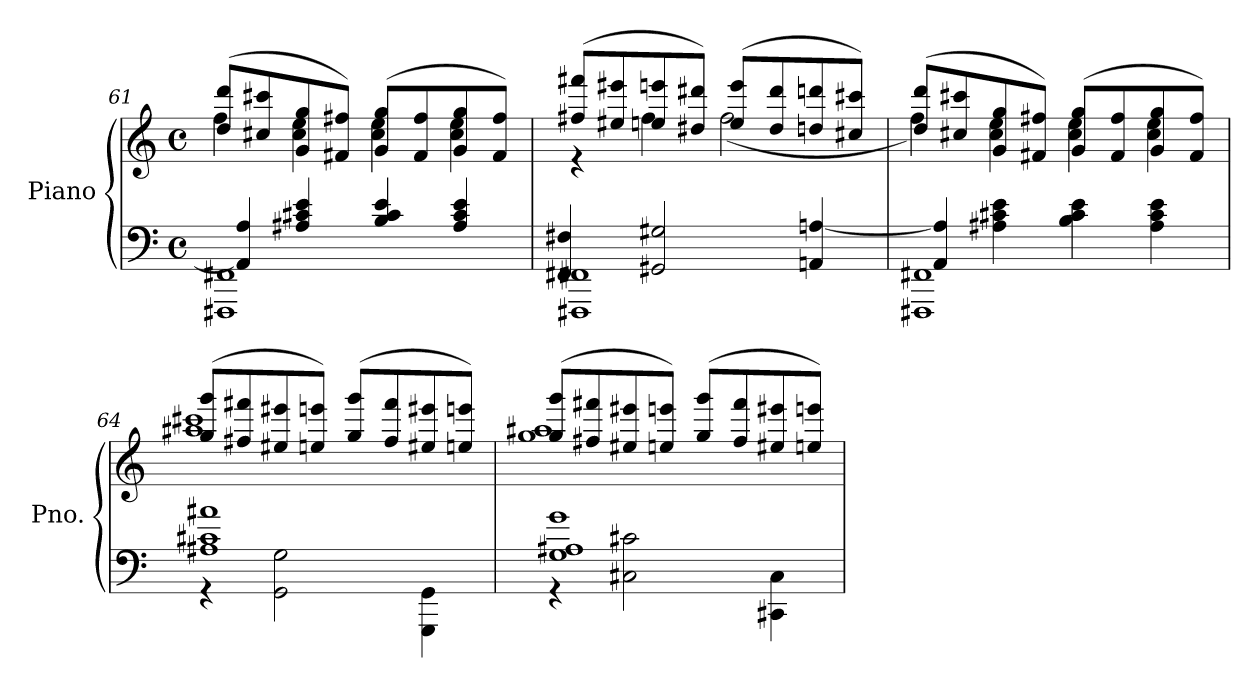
**kern	**kern
*part1	*part1
*staff2	*staff1
*I"Piano	*
*I'Pno.	*
*clefF4	*clefG2
*k[]	*k[]
*M4/4	*M4/4
*met(c)	*met(c)
=61	=61
*^	*^
1FFF#X 1FF#X	4AA/] 4A/	(>8dd/ 8ddd/L	4ff\
.	.	8cc#X/ 8ccc#X/	.
.	4A#X/ 4c#X/ 4e/	8g/ 8gg/	4cc#\ 4ee\
.	.	8f#X/ 8ff#X/J)	.
.	4B/ 4c#/ 4e/	(>8g/ 8gg/L	4cc#\ 4ee\
.	.	8f#/ 8ff#/	.
.	4A#/ 4c#/ 4e/	8g/ 8gg/	4cc#\ 4ee\
.	.	8f#/ 8ff#/J)	.
=62	=62	=62	=62
1FFF#X 1FF#X	4FF#/ 4F#X/	(>8ff#X/ 8fff#X/L	4r
.	.	8ee#X/ 8eee#X/	.
.	2GG#X/ 2G#X/	8een/ 8eeen/	4ff#\
.	.	8dd#X/ 8ddd#X/J)	.
.	.	(>8ee/ 8eee/L	(<2ff#\
.	.	8dd#/ 8ddd#/	.
.	4AAn/ [4An/	8ddn/ 8dddn/	.
.	.	8cc#X/ 8ccc#X/J)	.
!!LO:LB:g=z	!!
=63	=63	=63	=63
1FFF#X 1FF#X	4AA/ 4A/]	(>8dd/ 8ddd/L	4ff\)
.	.	8cc#X/ 8ccc#X/	.
.	4A#X\ 4c#X\ 4e\	8g/ 8gg/	4cc#\ 4ee\
.	.	8f#X/ 8ff#X/J)	.
.	4B\ 4c#\ 4e\	(>8g/ 8gg/L	4cc#\ 4ee\
.	.	8f#/ 8ff#/	.
.	4A#\ 4c#\ 4e\	8g/ 8gg/	4cc#\ 4ee\
.	.	8f#/ 8ff#/J)	.
=64	=64	=64	=64
1A#X 1c#X 1a#X	4r	(>8gg/ 8ggg/L	1aa#X 1ccc#X
.	.	8ff#X/ 8fff#X/	.
.	2GG\ 2G\	8ee#X/ 8eee#X/	.
.	.	8een/ 8eeen/J)	.
.	.	(>8gg/ 8ggg/L	.
.	.	8ff#/ 8fff#/	.
.	4GGG\ 4GG\	8ee#X/ 8eee#X/	.
.	.	8een/ 8eeen/J)	.
=65	=65	=65	=65
1G 1A#X 1g	4r	(>8gg/ 8ggg/L	1gg 1aa#X
.	.	8ff#X/ 8fff#X/	.
.	2C#X\ 2c#X\	8ee#X/ 8eee#X/	.
.	.	8een/ 8eeen/J)	.
.	.	(>8gg/ 8ggg/L	.
.	.	8ff#/ 8fff#/	.
.	4CC#X\ 4C#\	8ee#X/ 8eee#X/	.
.	.	8een/ 8eeen/J)	.
*v	*v	*	*
*	*v	*v
=	=
*-	*-
